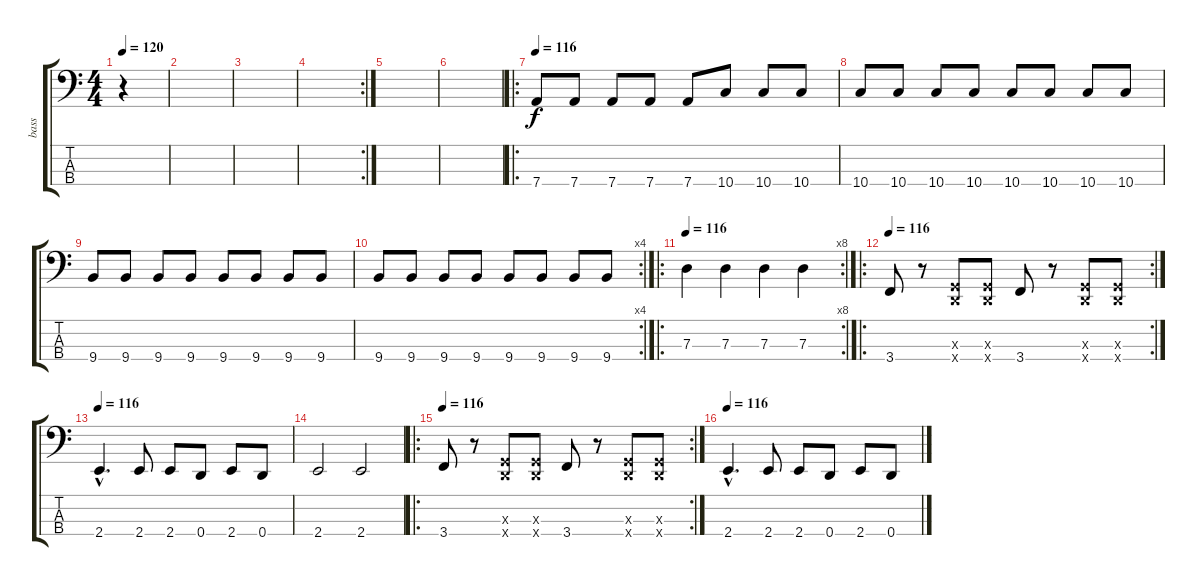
\track ("bass" "bass") {instrument electricbassfinger}
\staff {score tabs}
\tuning (F2 C2 G1 D1) {hide}
\ts (4 4)
\tempo 120
\tempo 89
\tempo 120
\clef f4
\ks c
r.4{dy f instrument electricbassfinger} |
|
|
\rc 2
|
|
|
\ro
\tempo 116
7.4.8 7.4.8 7.4.8 7.4.8 7.4.8 10.4.8 10.4.8 10.4.8 |
10.4.8 10.4.8 10.4.8 10.4.8 10.4.8 10.4.8 10.4.8 10.4.8 |
9.4.8 9.4.8 9.4.8 9.4.8 9.4.8 9.4.8 9.4.8 9.4.8 |
\rc 4
9.4.8 9.4.8 9.4.8 9.4.8 9.4.8 9.4.8 9.4.8 9.4.8 |
\ro
\rc 8
\tempo 116
7.3.4 7.3.4 7.3.4 7.3.4 |
\ro
\rc 2
\tempo 116
3.4.8 r.8 (0.3{x} 0.4{x}).8 (0.3{x} 0.4{x}).8 3.4.8 r.8 (0.3{x} 0.4{x}).8 (0.3{x} 0.4{x}).8 |
\tempo 116
2.4{hac}.4{d} 2.4.8 2.4.8 0.4.8 2.4.8 0.4.8 |
2.4.2 2.4.2 |
\ro
\rc 2
\tempo 116
3.4.8 r.8 (0.3{x} 0.4{x}).8 (0.3{x} 0.4{x}).8 3.4.8 r.8 (0.3{x} 0.4{x}).8 (0.3{x} 0.4{x}).8 |
\tempo 116
2.4{hac}.4{d} 2.4.8 2.4.8 0.4.8 2.4.8 0.4.8
